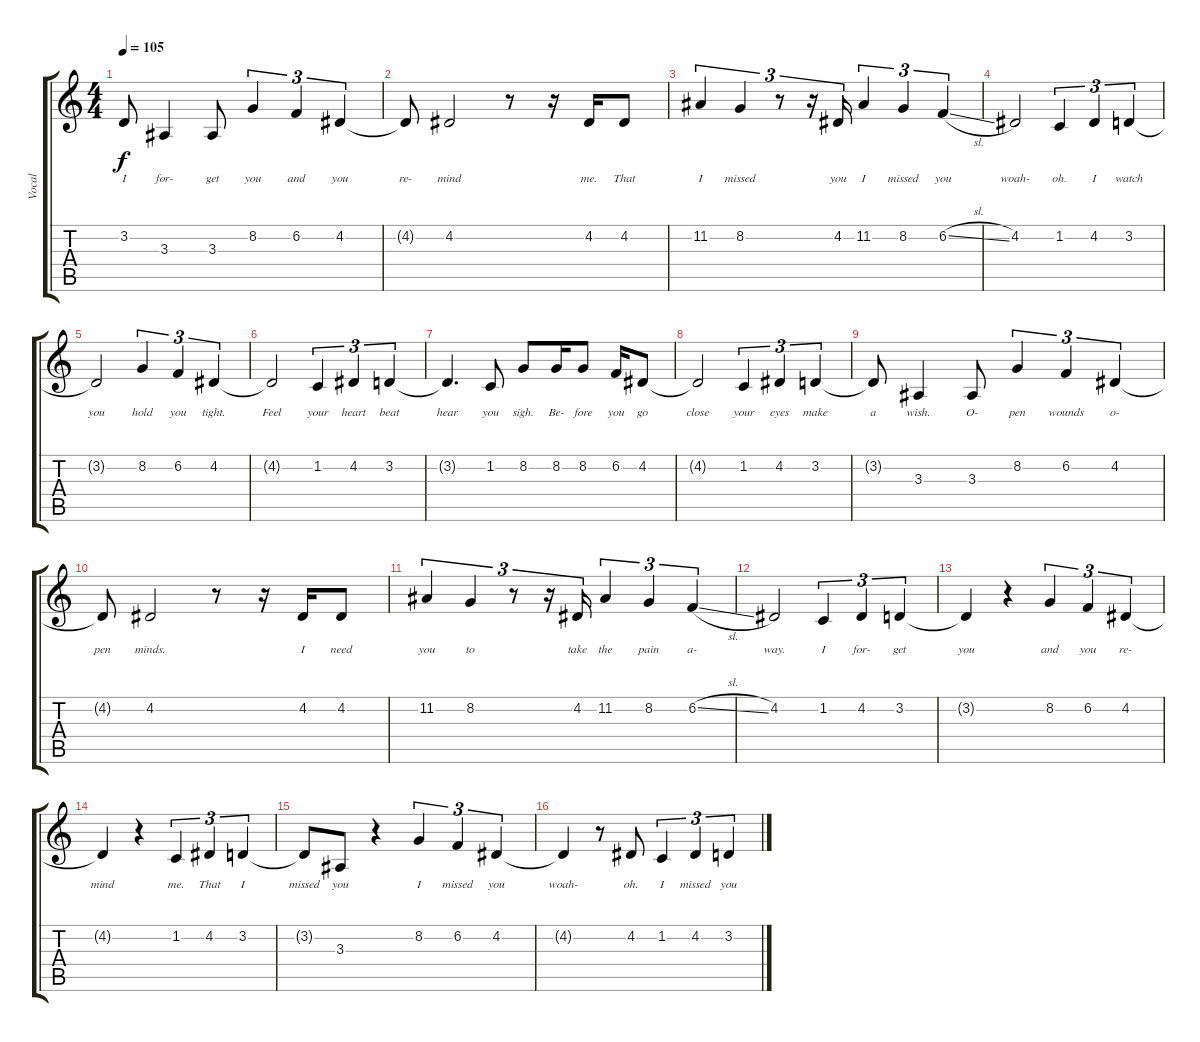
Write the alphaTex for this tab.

\track ("Vocal" "Vocal") {solo instrument brightacousticpiano}
\staff {score tabs}
\tuning (E4 B3 G3 D3 A2 E2) {hide}
\ts (4 4)
\tempo 105
\clef g2
\ks c
3.2{t}.8{lyrics (0 "I") lyrics (1 "") lyrics (2 "") lyrics (3 "") lyrics (4 "") dy f} 3.3.4{lyrics (0 "for-") lyrics (1 "") lyrics (2 "") lyrics (3 "") lyrics (4 "")} 3.3.8{lyrics (0 "get") lyrics (1 "") lyrics (2 "") lyrics (3 "") lyrics (4 "")} 8.2.4{tu (3 2) lyrics (0 "you") lyrics (1 "") lyrics (2 "") lyrics (3 "") lyrics (4 "")} 6.2.4{tu (3 2) lyrics (0 "and") lyrics (1 "") lyrics (2 "") lyrics (3 "") lyrics (4 "")} 4.2.4{tu (3 2) lyrics (0 "you") lyrics (1 "") lyrics (2 "") lyrics (3 "") lyrics (4 "")} |
4.2{t}.8{lyrics (0 "re-") lyrics (1 "") lyrics (2 "") lyrics (3 "") lyrics (4 "")} 4.2.2{lyrics (0 "mind") lyrics (1 "") lyrics (2 "") lyrics (3 "") lyrics (4 "")} r.8 r.16 4.2.16{lyrics (0 "me.") lyrics (1 "") lyrics (2 "") lyrics (3 "") lyrics (4 "")} 4.2.8{lyrics (0 "That") lyrics (1 "") lyrics (2 "") lyrics (3 "") lyrics (4 "")} |
11.2.4{tu (3 2) lyrics (0 "I") lyrics (1 "") lyrics (2 "") lyrics (3 "") lyrics (4 "")} 8.2.4{tu (3 2) lyrics (0 "missed") lyrics (1 "") lyrics (2 "") lyrics (3 "") lyrics (4 "")} r.8{tu (3 2)} r.16{tu (3 2)} 4.2.16{tu (3 2) lyrics (0 "you") lyrics (1 "") lyrics (2 "") lyrics (3 "") lyrics (4 "")} 11.2.4{tu (3 2) lyrics (0 "I") lyrics (1 "") lyrics (2 "") lyrics (3 "") lyrics (4 "")} 8.2.4{tu (3 2) lyrics (0 "missed") lyrics (1 "") lyrics (2 "") lyrics (3 "") lyrics (4 "")} 6.2{sl}.4{tu (3 2) lyrics (0 "you") lyrics (1 "") lyrics (2 "") lyrics (3 "") lyrics (4 "")} |
4.2.2{lyrics (0 "woah-") lyrics (1 "") lyrics (2 "") lyrics (3 "") lyrics (4 "")} 1.2.4{tu (3 2) lyrics (0 "oh.") lyrics (1 "") lyrics (2 "") lyrics (3 "") lyrics (4 "")} 4.2.4{tu (3 2) lyrics (0 "I") lyrics (1 "") lyrics (2 "") lyrics (3 "") lyrics (4 "")} 3.2.4{tu (3 2) lyrics (0 "watch") lyrics (1 "") lyrics (2 "") lyrics (3 "") lyrics (4 "")} |
3.2{t}.2{lyrics (0 "you") lyrics (1 "") lyrics (2 "") lyrics (3 "") lyrics (4 "")} 8.2.4{tu (3 2) lyrics (0 "hold") lyrics (1 "") lyrics (2 "") lyrics (3 "") lyrics (4 "")} 6.2.4{tu (3 2) lyrics (0 "you") lyrics (1 "") lyrics (2 "") lyrics (3 "") lyrics (4 "")} 4.2.4{tu (3 2) lyrics (0 "tight.") lyrics (1 "") lyrics (2 "") lyrics (3 "") lyrics (4 "")} |
4.2{t}.2{lyrics (0 "Feel") lyrics (1 "") lyrics (2 "") lyrics (3 "") lyrics (4 "")} 1.2.4{tu (3 2) lyrics (0 "your") lyrics (1 "") lyrics (2 "") lyrics (3 "") lyrics (4 "")} 4.2.4{tu (3 2) lyrics (0 "heart") lyrics (1 "") lyrics (2 "") lyrics (3 "") lyrics (4 "")} 3.2.4{tu (3 2) lyrics (0 "beat") lyrics (1 "") lyrics (2 "") lyrics (3 "") lyrics (4 "")} |
3.2{t}.4{d lyrics (0 "hear") lyrics (1 "") lyrics (2 "") lyrics (3 "") lyrics (4 "")} 1.2.8{lyrics (0 "you") lyrics (1 "") lyrics (2 "") lyrics (3 "") lyrics (4 "")} 8.2.8{lyrics (0 "sigh.") lyrics (1 "") lyrics (2 "") lyrics (3 "") lyrics (4 "")} 8.2.16{lyrics (0 "Be-") lyrics (1 "") lyrics (2 "") lyrics (3 "") lyrics (4 "")} 8.2.8{lyrics (0 "fore") lyrics (1 "") lyrics (2 "") lyrics (3 "") lyrics (4 "")} 6.2.16{lyrics (0 "you") lyrics (1 "") lyrics (2 "") lyrics (3 "") lyrics (4 "")} 4.2.8{lyrics (0 "go") lyrics (1 "") lyrics (2 "") lyrics (3 "") lyrics (4 "")} |
4.2{t}.2{lyrics (0 "close") lyrics (1 "") lyrics (2 "") lyrics (3 "") lyrics (4 "")} 1.2.4{tu (3 2) lyrics (0 "your") lyrics (1 "") lyrics (2 "") lyrics (3 "") lyrics (4 "")} 4.2.4{tu (3 2) lyrics (0 "eyes") lyrics (1 "") lyrics (2 "") lyrics (3 "") lyrics (4 "")} 3.2.4{tu (3 2) lyrics (0 "make") lyrics (1 "") lyrics (2 "") lyrics (3 "") lyrics (4 "")} |
3.2{t}.8{lyrics (0 "a") lyrics (1 "") lyrics (2 "") lyrics (3 "") lyrics (4 "")} 3.3.4{lyrics (0 "wish.") lyrics (1 "") lyrics (2 "") lyrics (3 "") lyrics (4 "")} 3.3.8{lyrics (0 "O-") lyrics (1 "") lyrics (2 "") lyrics (3 "") lyrics (4 "")} 8.2.4{tu (3 2) lyrics (0 "pen") lyrics (1 "") lyrics (2 "") lyrics (3 "") lyrics (4 "")} 6.2.4{tu (3 2) lyrics (0 "wounds") lyrics (1 "") lyrics (2 "") lyrics (3 "") lyrics (4 "")} 4.2.4{tu (3 2) lyrics (0 "o-") lyrics (1 "") lyrics (2 "") lyrics (3 "") lyrics (4 "")} |
4.2{t}.8{lyrics (0 "pen") lyrics (1 "") lyrics (2 "") lyrics (3 "") lyrics (4 "")} 4.2.2{lyrics (0 "minds.") lyrics (1 "") lyrics (2 "") lyrics (3 "") lyrics (4 "")} r.8 r.16 4.2.16{lyrics (0 "I") lyrics (1 "") lyrics (2 "") lyrics (3 "") lyrics (4 "")} 4.2.8{lyrics (0 "need") lyrics (1 "") lyrics (2 "") lyrics (3 "") lyrics (4 "")} |
11.2.4{tu (3 2) lyrics (0 "you") lyrics (1 "") lyrics (2 "") lyrics (3 "") lyrics (4 "")} 8.2.4{tu (3 2) lyrics (0 "to") lyrics (1 "") lyrics (2 "") lyrics (3 "") lyrics (4 "")} r.8{tu (3 2)} r.16{tu (3 2)} 4.2.16{tu (3 2) lyrics (0 "take") lyrics (1 "") lyrics (2 "") lyrics (3 "") lyrics (4 "")} 11.2.4{tu (3 2) lyrics (0 "the") lyrics (1 "") lyrics (2 "") lyrics (3 "") lyrics (4 "")} 8.2.4{tu (3 2) lyrics (0 "pain") lyrics (1 "") lyrics (2 "") lyrics (3 "") lyrics (4 "")} 6.2{sl}.4{tu (3 2) lyrics (0 "a-") lyrics (1 "") lyrics (2 "") lyrics (3 "") lyrics (4 "")} |
4.2.2{lyrics (0 "way.") lyrics (1 "") lyrics (2 "") lyrics (3 "") lyrics (4 "")} 1.2.4{tu (3 2) lyrics (0 "I") lyrics (1 "") lyrics (2 "") lyrics (3 "") lyrics (4 "")} 4.2.4{tu (3 2) lyrics (0 "for-") lyrics (1 "") lyrics (2 "") lyrics (3 "") lyrics (4 "")} 3.2.4{tu (3 2) lyrics (0 "get") lyrics (1 "") lyrics (2 "") lyrics (3 "") lyrics (4 "")} |
3.2{t}.4{lyrics (0 "you") lyrics (1 "") lyrics (2 "") lyrics (3 "") lyrics (4 "")} r.4 8.2.4{tu (3 2) lyrics (0 "and") lyrics (1 "") lyrics (2 "") lyrics (3 "") lyrics (4 "")} 6.2.4{tu (3 2) lyrics (0 "you") lyrics (1 "") lyrics (2 "") lyrics (3 "") lyrics (4 "")} 4.2.4{tu (3 2) lyrics (0 "re-") lyrics (1 "") lyrics (2 "") lyrics (3 "") lyrics (4 "")} |
4.2{t}.4{lyrics (0 "mind") lyrics (1 "") lyrics (2 "") lyrics (3 "") lyrics (4 "")} r.4 1.2.4{tu (3 2) lyrics (0 "me.") lyrics (1 "") lyrics (2 "") lyrics (3 "") lyrics (4 "")} 4.2.4{tu (3 2) lyrics (0 "That") lyrics (1 "") lyrics (2 "") lyrics (3 "") lyrics (4 "")} 3.2.4{tu (3 2) lyrics (0 "I") lyrics (1 "") lyrics (2 "") lyrics (3 "") lyrics (4 "")} |
3.2{t}.8{lyrics (0 "missed") lyrics (1 "") lyrics (2 "") lyrics (3 "") lyrics (4 "")} 3.3.8{lyrics (0 "you") lyrics (1 "") lyrics (2 "") lyrics (3 "") lyrics (4 "")} r.4 8.2.4{tu (3 2) lyrics (0 "I") lyrics (1 "") lyrics (2 "") lyrics (3 "") lyrics (4 "")} 6.2.4{tu (3 2) lyrics (0 "missed") lyrics (1 "") lyrics (2 "") lyrics (3 "") lyrics (4 "")} 4.2.4{tu (3 2) lyrics (0 "you") lyrics (1 "") lyrics (2 "") lyrics (3 "") lyrics (4 "")} |
4.2{t}.4{lyrics (0 "woah-") lyrics (1 "") lyrics (2 "") lyrics (3 "") lyrics (4 "")} r.8 4.2.8{lyrics (0 "oh.") lyrics (1 "") lyrics (2 "") lyrics (3 "") lyrics (4 "")} 1.2.4{tu (3 2) lyrics (0 "I") lyrics (1 "") lyrics (2 "") lyrics (3 "") lyrics (4 "")} 4.2.4{tu (3 2) lyrics (0 "missed") lyrics (1 "") lyrics (2 "") lyrics (3 "") lyrics (4 "")} 3.2.4{tu (3 2) lyrics (0 "you") lyrics (1 "") lyrics (2 "") lyrics (3 "") lyrics (4 "")}
